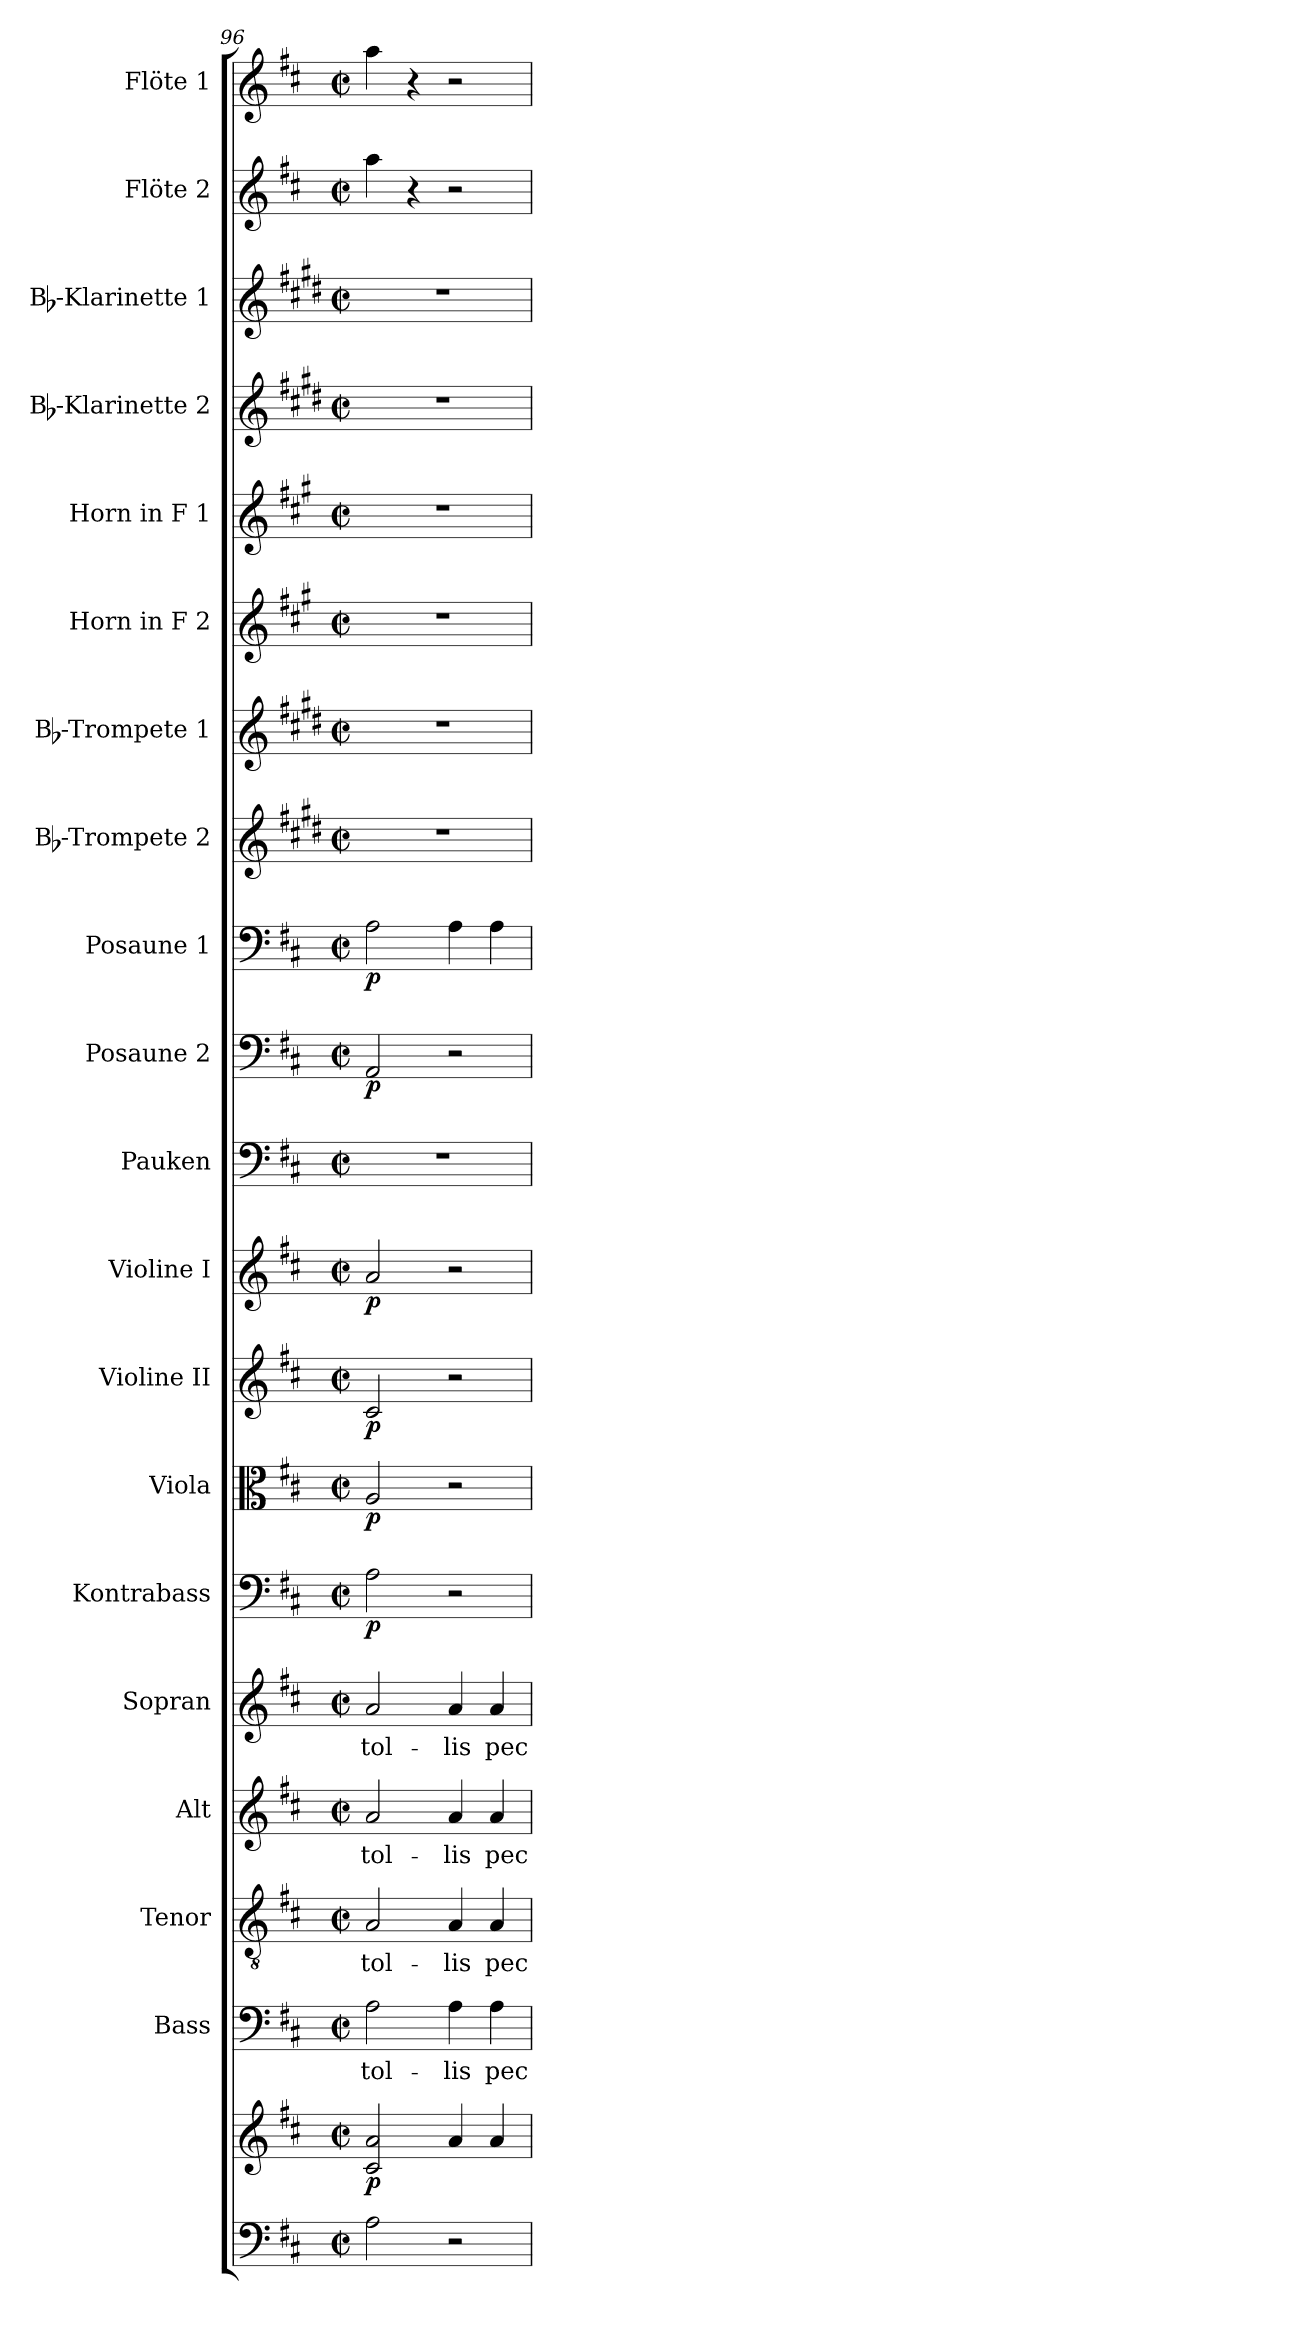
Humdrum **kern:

**kern	**kern	**dynam	**kern	**text	**kern	**text	**kern	**text	**kern	**text	**kern	**dynam	**kern	**dynam	**kern	**dynam	**kern	**dynam	**kern	**kern	**dynam	**kern	**dynam	**kern	**kern	**kern	**kern	**kern	**kern	**kern	**kern
*part20	*part20	*part20	*part19	*part19	*part18	*part18	*part17	*part17	*part16	*part16	*part15	*part15	*part14	*part14	*part13	*part13	*part12	*part12	*part11	*part10	*part10	*part9	*part9	*part8	*part7	*part6	*part5	*part4	*part3	*part2	*part1
*staff21	*staff20	*staff20/21	*staff19	*staff19	*staff18	*staff18	*staff17	*staff17	*staff16	*staff16	*staff15	*staff15	*staff14	*staff14	*staff13	*staff13	*staff12	*staff12	*staff11	*staff10	*staff10	*staff9	*staff9	*staff8	*staff7	*staff6	*staff5	*staff4	*staff3	*staff2	*staff1
*	*	*	*I"Bass	*	*I"Tenor	*	*I"Alt	*	*I"Sopran	*	*I"Kontrabass	*	*I"Viola	*	*I"Violine II	*	*I"Violine I	*	*I"Pauken	*I"Posaune 2	*	*I"Posaune 1	*	*I"Bb-Trompete 2	*I"Bb-Trompete 1	*I"Horn in F 2	*I"Horn in F 1	*I"Bb-Klarinette 2	*I"Bb-Klarinette 1	*I"Flöte 2	*I"Flöte 1
*	*	*	*I'B.	*	*I'T.	*	*I'A.	*	*I'S.	*	*I'Kb.	*	*I'Vla.	*	*I'Vl. II	*	*I'Vl. I	*	*I'Pk.	*I'Pos. 2	*	*I'Pos. 1	*	*I'Bb Trp. 2	*I'Bb Trp. 1	*	*	*I'Bb Kl. 2	*I'Bb Kl. 1	*I'Fl. 2	*I'Fl. 1
*clefF4	*clefG2	*	*clefF4	*	*clefGv2	*	*clefG2	*	*clefG2	*	*clefF4	*	*clefC3	*	*clefG2	*	*clefG2	*	*clefF4	*clefF4	*	*clefF4	*	*clefG2	*clefG2	*clefG2	*clefG2	*clefG2	*clefG2	*clefG2	*clefG2
*	*	*	*	*	*	*	*	*	*	*	*ITrd7c12	*	*	*	*	*	*	*	*	*	*	*	*	*ITrd1c2	*ITrd1c2	*ITrd4c7	*ITrd4c7	*ITrd1c2	*ITrd1c2	*	*
*k[f#c#]	*k[f#c#]	*	*k[f#c#]	*	*k[f#c#]	*	*k[f#c#]	*	*k[f#c#]	*	*k[f#c#]	*	*k[f#c#]	*	*k[f#c#]	*	*k[f#c#]	*	*k[f#c#]	*k[f#c#]	*	*k[f#c#]	*	*k[f#c#]	*k[f#c#]	*k[f#c#]	*k[f#c#]	*k[f#c#]	*k[f#c#]	*k[f#c#]	*k[f#c#]
*D:	*D:	*	*D:	*	*D:	*	*D:	*	*D:	*	*D:	*	*D:	*	*D:	*	*D:	*	*D:	*D:	*	*D:	*	*D:	*D:	*D:	*D:	*D:	*D:	*D:	*D:
*M2/2	*M2/2	*	*M2/2	*	*M2/2	*	*M2/2	*	*M2/2	*	*M2/2	*	*M2/2	*	*M2/2	*	*M2/2	*	*M2/2	*M2/2	*	*M2/2	*	*M2/2	*M2/2	*M2/2	*M2/2	*M2/2	*M2/2	*M2/2	*M2/2
*met(c|)	*met(c|)	*	*met(c|)	*	*met(c|)	*	*met(c|)	*	*met(c|)	*	*met(c|)	*	*met(c|)	*	*met(c|)	*	*met(c|)	*	*met(c|)	*met(c|)	*	*met(c|)	*	*met(c|)	*met(c|)	*met(c|)	*met(c|)	*met(c|)	*met(c|)	*met(c|)	*met(c|)
=96	=96	=96	=96	=96	=96	=96	=96	=96	=96	=96	=96	=96	=96	=96	=96	=96	=96	=96	=96	=96	=96	=96	=96	=96	=96	=96	=96	=96	=96	=96	=96
!	!	!LO:DY:b	!	!LO:LY:b	!	!LO:LY:b	!	!LO:LY:b	!	!LO:LY:b	!	!LO:DY:b	!	!LO:DY:b	!	!LO:DY:b	!	!LO:DY:b	!	!	!LO:DY:b	!	!LO:DY:b	!	!	!	!	!	!	!	!
2A\	2c#/ 2a/	p	2A\	tol-	2A/	tol-	2a/	tol-	2a/	tol-	2AA\	p	2A/	p	2c#/	p	2a/	p	1r	2AA/	p	2A\	p	1r	1r	1r	1r	1r	1r	4aa\	4aa\
.	.	.	.	.	.	.	.	.	.	.	.	.	.	.	.	.	.	.	.	.	.	.	.	.	.	.	.	.	.	4r	4r
!	!	!	!	!LO:LY:b	!	!LO:LY:b	!	!LO:LY:b	!	!LO:LY:b	!	!	!	!	!	!	!	!	!	!	!	!	!	!	!	!	!	!	!	!	!
2r	4a/	.	4A\	-lis	4A/	-lis	4a/	-lis	4a/	-lis	2r	.	2r	.	2r	.	2r	.	.	2r	.	4A\	.	.	.	.	.	.	.	2r	2r
!	!	!	!	!LO:LY:b	!	!LO:LY:b	!	!LO:LY:b	!	!LO:LY:b	!	!	!	!	!	!	!	!	!	!	!	!	!	!	!	!	!	!	!	!	!
.	4a/	.	4A\	pec-	4A/	pec-	4a/	pec-	4a/	pec-	.	.	.	.	.	.	.	.	.	.	.	4A\	.	.	.	.	.	.	.	.	.
=	=	=	=	=	=	=	=	=	=	=	=	=	=	=	=	=	=	=	=	=	=	=	=	=	=	=	=	=	=	=	=
*-	*-	*-	*-	*-	*-	*-	*-	*-	*-	*-	*-	*-	*-	*-	*-	*-	*-	*-	*-	*-	*-	*-	*-	*-	*-	*-	*-	*-	*-	*-	*-
